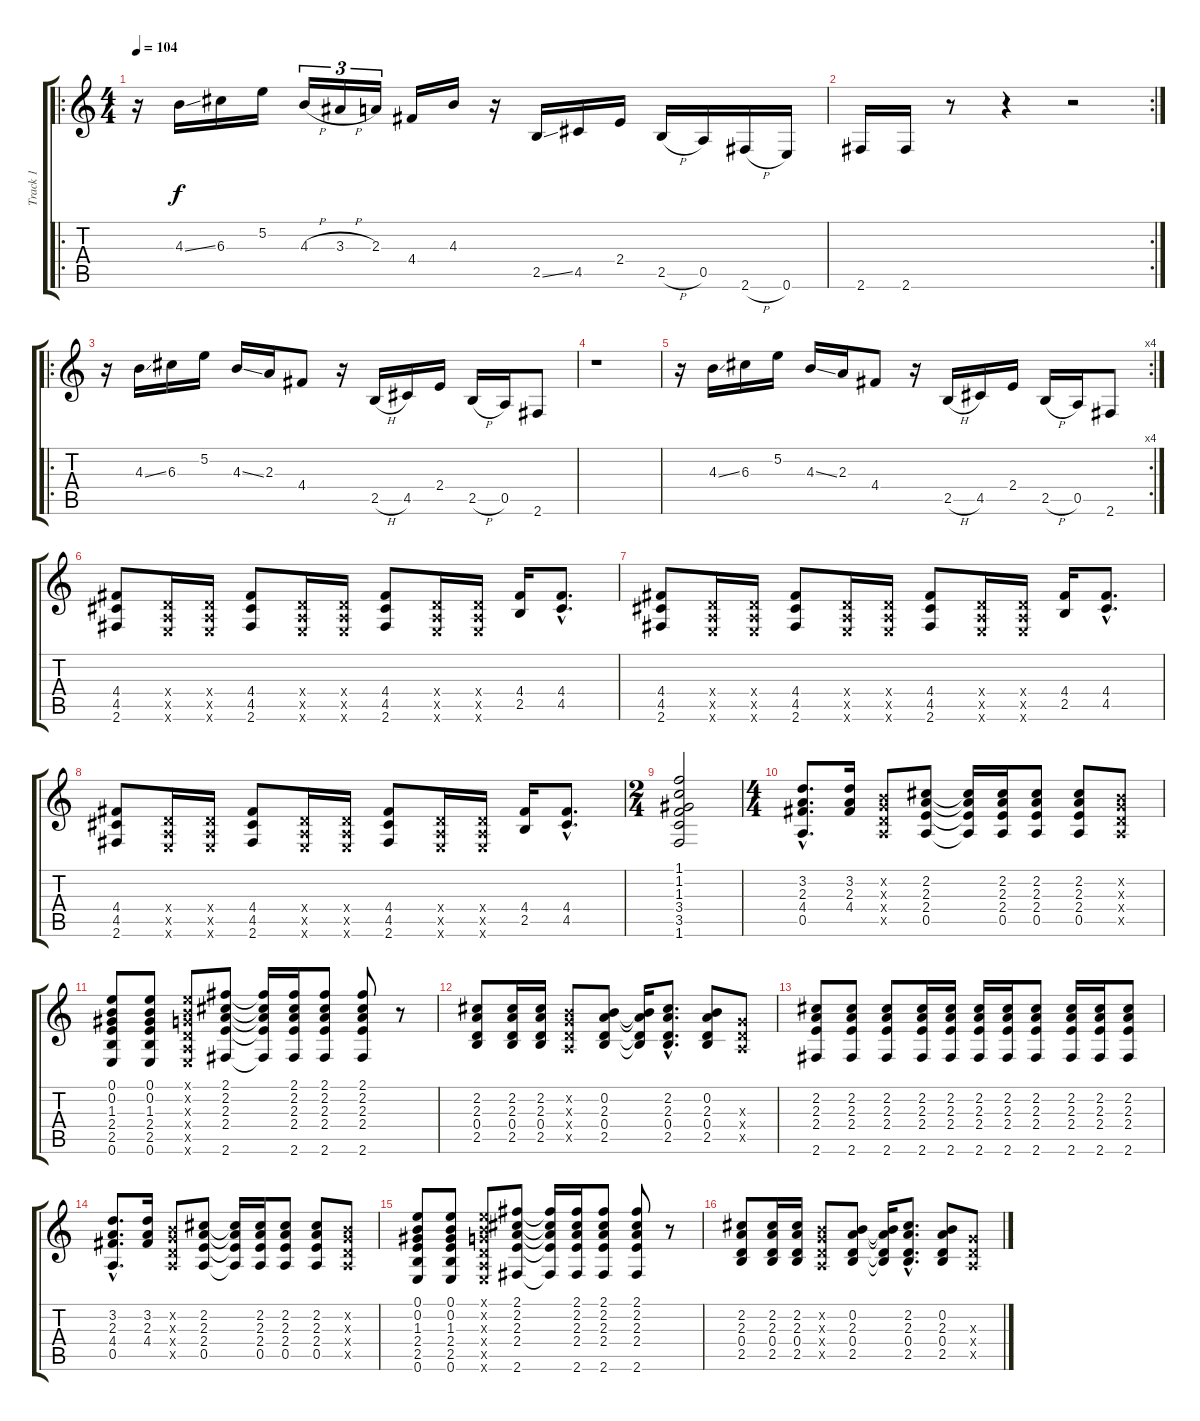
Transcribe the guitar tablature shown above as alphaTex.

\track ("Track 1" "Track 1") {instrument acousticguitarsteel}
\staff {score tabs}
\tuning (E4 B3 G3 D3 A2 E2) {hide}
\ro
\ts (4 4)
\tempo 104
\clef g2
\ks c
r.16{dy f} 4.3{ss}.16 6.3.16 5.2.16 4.3{h}.16{tu (3 2)} 3.3{h}.16{tu (3 2)} 2.3.16{tu (3 2)} 4.4.16 4.3.16 r.16 2.5{ss}.16 4.5.16 2.4.16 2.5{h}.16 0.5.16 2.6{h}.16 0.6.16 |
\rc 2
2.6.16 2.6.16 r.8 r.4 r.2 |
\ro
r.16 4.3{ss}.16 6.3.16 5.2.16 4.3{ss}.16 2.3.16 4.4.8 r.16 2.5{h}.16 4.5.16 2.4.16 2.5{h}.16 0.5.16 2.6.8 |
r.1 |
\rc 4
r.16 4.3{ss}.16 6.3.16 5.2.16 4.3{ss}.16 2.3.16 4.4.8 r.16 2.5{h}.16 4.5.16 2.4.16 2.5{h}.16 0.5.16 2.6.8 |
(4.4 4.5 2.6).8 (0.4{x} 0.5{x} 0.6{x}).16 (0.4{x} 0.5{x} 0.6{x}).16 (4.4 4.5 2.6).8 (0.4{x} 0.5{x} 0.6{x}).16 (0.4{x} 0.5{x} 0.6{x}).16 (4.4 4.5 2.6).8 (0.4{x} 0.5{x} 0.6{x}).16 (0.4{x} 0.5{x} 0.6{x}).16 (4.4 2.5).16 (4.4{hac} 4.5{hac}).8{d} |
(4.4 4.5 2.6).8 (0.4{x} 0.5{x} 0.6{x}).16 (0.4{x} 0.5{x} 0.6{x}).16 (4.4 4.5 2.6).8 (0.4{x} 0.5{x} 0.6{x}).16 (0.4{x} 0.5{x} 0.6{x}).16 (4.4 4.5 2.6).8 (0.4{x} 0.5{x} 0.6{x}).16 (0.4{x} 0.5{x} 0.6{x}).16 (4.4 2.5).16 (4.4{hac} 4.5{hac}).8{d} |
(4.4 4.5 2.6).8 (0.4{x} 0.5{x} 0.6{x}).16 (0.4{x} 0.5{x} 0.6{x}).16 (4.4 4.5 2.6).8 (0.4{x} 0.5{x} 0.6{x}).16 (0.4{x} 0.5{x} 0.6{x}).16 (4.4 4.5 2.6).8 (0.4{x} 0.5{x} 0.6{x}).16 (0.4{x} 0.5{x} 0.6{x}).16 (4.4 2.5).16 (4.4{hac} 4.5{hac}).8{d} |
\ts (2 4)
(1.1 1.2 1.3 3.4 3.5 1.6).2 |
\ts (4 4)
(3.2{hac} 2.3{hac} 4.4{hac} 0.5{hac}).8{d} (3.2 2.3 4.4).16 (0.2{x} 0.3{x} 0.4{x} 0.5{x}).8 (2.2 2.3 2.4 0.5).8 (2.2{t} 2.3{t} 2.4{t} 0.5{t}).16 (2.2 2.3 2.4 0.5).16 (2.2 2.3 2.4 0.5).8 (2.2 2.3 2.4 0.5).8 (0.2{x} 0.3{x} 0.4{x} 0.5{x}).8 |
(0.1 0.2 1.3 2.4 2.5 0.6).8 (0.1 0.2 1.3 2.4 2.5 0.6).8 (0.1{x} 0.2{x} 0.3{x} 0.4{x} 0.5{x} 0.6{x}).8 (2.1 2.2 2.3 2.4 2.6).8 (2.1{t} 2.2{t} 2.3{t} 2.4{t} 2.6{t}).16 (2.1 2.2 2.3 2.4 2.6).16 (2.1 2.2 2.3 2.4 2.6).8 (2.1 2.2 2.3 2.4 2.6).8 r.8 |
(2.2 2.3 0.4 2.5).8 (2.2 2.3 0.4 2.5).16 (2.2 2.3 0.4 2.5).16 (0.2{x} 0.3{x} 0.4{x} 0.5{x}).8 (0.2 2.3 0.4 2.5).8 (0.2{t} 2.3{t} 0.4{t} 2.5{t}).16 (2.2{hac} 2.3{hac} 0.4{hac} 2.5{hac}).8{d} (0.2 2.3 0.4 2.5).8 (0.3{x} 0.4{x} 0.5{x}).8 |
(2.2 2.3 2.4 2.6).8 (2.2 2.3 2.4 2.6).8 (2.2 2.3 2.4 2.6).8 (2.2 2.3 2.4 2.6).16 (2.2 2.3 2.4 2.6).16 (2.2 2.3 2.4 2.6).16 (2.2 2.3 2.4 2.6).16 (2.2 2.3 2.4 2.6).8 (2.2 2.3 2.4 2.6).16 (2.2 2.3 2.4 2.6).16 (2.2 2.3 2.4 2.6).8 |
(3.2{hac} 2.3{hac} 4.4{hac} 0.5{hac}).8{d} (3.2 2.3 4.4).16 (0.2{x} 0.3{x} 0.4{x} 0.5{x}).8 (2.2 2.3 2.4 0.5).8 (2.2{t} 2.3{t} 2.4{t} 0.5{t}).16 (2.2 2.3 2.4 0.5).16 (2.2 2.3 2.4 0.5).8 (2.2 2.3 2.4 0.5).8 (0.2{x} 0.3{x} 0.4{x} 0.5{x}).8 |
(0.1 0.2 1.3 2.4 2.5 0.6).8 (0.1 0.2 1.3 2.4 2.5 0.6).8 (0.1{x} 0.2{x} 0.3{x} 0.4{x} 0.5{x} 0.6{x}).8 (2.1 2.2 2.3 2.4 2.6).8 (2.1{t} 2.2{t} 2.3{t} 2.4{t} 2.6{t}).16 (2.1 2.2 2.3 2.4 2.6).16 (2.1 2.2 2.3 2.4 2.6).8 (2.1 2.2 2.3 2.4 2.6).8 r.8 |
(2.2 2.3 0.4 2.5).8 (2.2 2.3 0.4 2.5).16 (2.2 2.3 0.4 2.5).16 (0.2{x} 0.3{x} 0.4{x} 0.5{x}).8 (0.2 2.3 0.4 2.5).8 (0.2{t} 2.3{t} 0.4{t} 2.5{t}).16 (2.2{hac} 2.3{hac} 0.4{hac} 2.5{hac}).8{d} (0.2 2.3 0.4 2.5).8 (0.3{x} 0.4{x} 0.5{x}).8
